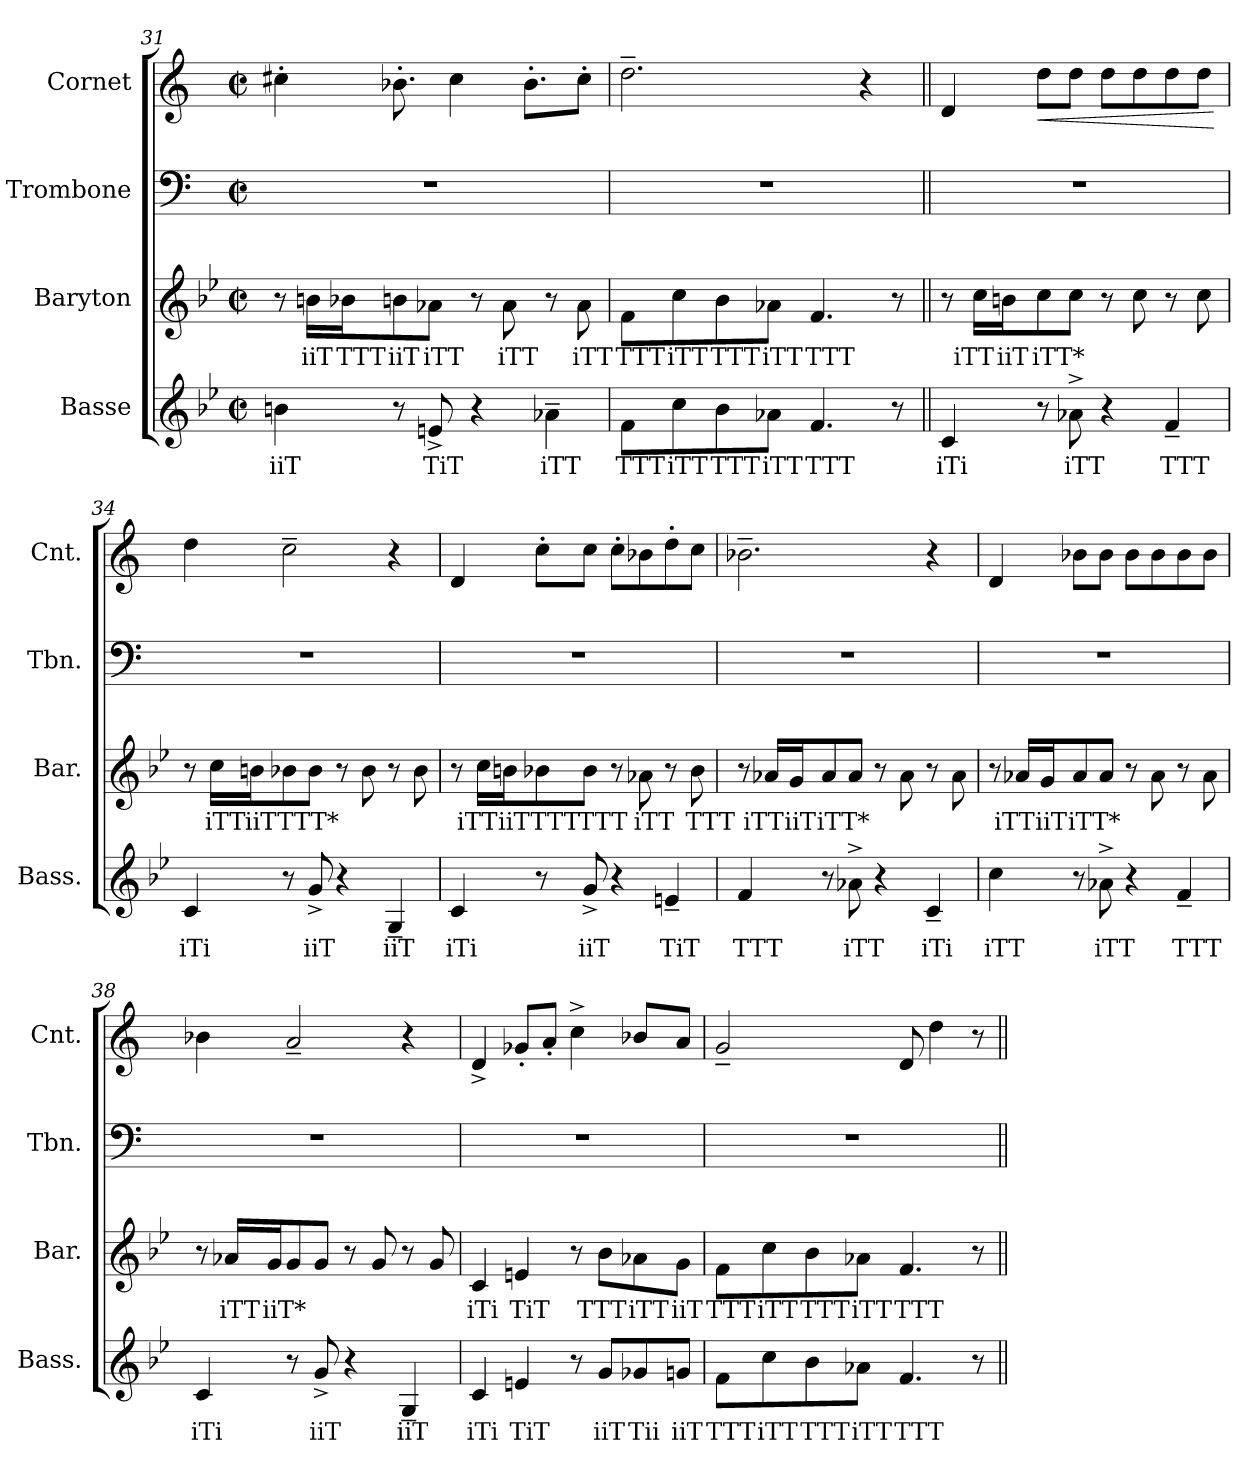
**kern	**text	**kern	**text	**kern	**kern	**dynam
*part4	*part4	*part3	*part3	*part2	*part1	*part1
*staff4	*staff4	*staff3	*staff3	*staff2	*staff1	*staff1
*I"Basse	*	*I"Baryton	*	*I"Trombone	*I"Cornet	*
*I'Bass.	*	*I'Bar.	*	*I'Tbn.	*I'Cnt.	*
*clefG2	*	*clefG2	*	*clefF4	*clefG2	*
*ITrd8c14	*	*ITrd8c14	*	*	*ITrd1c2	*
*k[b-e-]	*	*k[b-e-]	*	*k[]	*k[b-e-]	*
*M2/2	*	*M2/2	*	*M2/2	*M2/2	*
*met(c|)	*	*met(c|)	*	*met(c|)	*met(c|)	*
=31	=31	=31	=31	=31	=31	=31
!	!LO:LY:b	!	!	!	!	!
4Bn\	iiT	8r	.	1r	4bn'\	.
!	!	!	!LO:LY:b	!	!	!
.	.	16Bn\LL	iiT	.	.	.
!	!	!	!LO:LY:b	!	!	!
.	.	16B-X\J	TTT	.	.	.
!	!	!	!LO:LY:b	!	!	!
8r	.	8Bn\	iiT	.	8.a-X'\	.
!	!LO:LY:b	!	!LO:LY:b	!	!	!
8En^/	TiT	8A-X\J	iTT	.	.	.
.	.	.	.	.	4b\	.
4r	.	8r	.	.	.	.
!	!	!	!LO:LY:b	!	!	!
.	.	8A-\	iTT	.	.	.
.	.	.	.	.	8.a-'\L	.
!	!LO:LY:b	!	!	!	!	!
4A-X~\	iTT	8r	.	.	.	.
!	!	!	!LO:LY:b	!	!	!
.	.	8A-\	iTT	.	8b'\J	.
=32	=32	=32	=32	=32	=32	=32
!	!LO:LY:b	!	!LO:LY:b	!	!	!
8F\L	TTT	8F\L	TTT	1r	2.cc~\	.
!	!LO:LY:b	!	!LO:LY:b	!	!	!
8c\	iTT	8c\	iTT	.	.	.
!	!LO:LY:b	!	!LO:LY:b	!	!	!
8B-\	TTT	8B-\	TTT	.	.	.
!	!LO:LY:b	!	!LO:LY:b	!	!	!
8A-X\J	iTT	8A-X\J	iTT	.	.	.
!	!LO:LY:b	!	!LO:LY:b	!	!	!
4.F/	TTT	4.F/	TTT	.	.	.
.	.	.	.	.	4r	.
8r	.	8r	.	.	.	.
!!LO:LB:g=z
=33||	=33||	=33||	=33||	=33||	=33||	=33||
!	!LO:LY:b	!	!	!	!	!
4C/	iTi	8r	.	1r	4c/	.
!	!	!	!LO:LY:b	!	!	!
.	.	16c\LL	iTT	.	.	.
!	!	!	!LO:LY:b	!	!	!
.	.	16Bn\J	iiT	.	.	.
!	!	!	!LO:LY:b	!	!	!LO:HP:b
8r	.	8c\	iTT*	.	8cc\L	<
!	!LO:LY:b	!	!	!	!	!
8A-X^\	iTT	8c\J	.	.	8cc\J	.
4r	.	8r	.	.	8cc\L	.
.	.	8c\	.	.	8cc\	.
!	!LO:LY:b	!	!	!	!	!
4F~/	TTT	8r	.	.	8cc\	.
.	.	8c\	.	.	8cc\J	.
.	.	.	.	.	.	[
=34	=34	=34	=34	=34	=34	=34
!	!LO:LY:b	!	!	!	!	!
4C/	iTi	8r	.	1r	4cc\	.
!	!	!	!LO:LY:b	!	!	!
.	.	16c\LL	iTT	.	.	.
!	!	!	!LO:LY:b	!	!	!
.	.	16Bn\J	iiT	.	.	.
!	!	!	!LO:LY:b	!	!	!
8r	.	8B-X\	TTT*	.	2b-~\	.
!	!LO:LY:b	!	!	!	!	!
8G^/	iiT	8B-\J	.	.	.	.
4r	.	8r	.	.	.	.
.	.	8B-\	.	.	.	.
!	!LO:LY:b	!	!	!	!	!
4GG~/	iiT	8r	.	.	4r	.
.	.	8B-\	.	.	.	.
=35	=35	=35	=35	=35	=35	=35
!	!LO:LY:b	!	!	!	!	!
4C/	iTi	8r	.	1r	4c/	.
!	!	!	!LO:LY:b	!	!	!
.	.	16c\LL	iTT	.	.	.
!	!	!	!LO:LY:b	!	!	!
.	.	16Bn\J	iiT	.	.	.
!	!	!	!LO:LY:b	!	!	!
8r	.	8B-X\	TTT	.	8b-'\L	.
!	!LO:LY:b	!	!LO:LY:b	!	!	!
8G^/	iiT	8B-\J	TTT	.	8b-\J	.
4r	.	8r	.	.	8b-'\L	.
!	!	!	!LO:LY:b	!	!	!
.	.	8A-X\	iTT	.	8a-X\	.
!	!LO:LY:b	!	!	!	!	!
4En~/	TiT	8r	.	.	8cc'\	.
!	!	!	!LO:LY:b	!	!	!
.	.	8B-\	TTT	.	8b-\J	.
!!LO:PB:g=z
=36	=36	=36	=36	=36	=36	=36
!	!LO:LY:b	!	!	!	!	!
4F/	TTT	8r	.	1r	2.a-X~\	.
!	!	!	!LO:LY:b	!	!	!
.	.	16A-X/LL	iTT	.	.	.
!	!	!	!LO:LY:b	!	!	!
.	.	16G/J	iiT	.	.	.
!	!	!	!LO:LY:b	!	!	!
8r	.	8A-/	iTT*	.	.	.
!	!LO:LY:b	!	!	!	!	!
8A-X^\	iTT	8A-/J	.	.	.	.
4r	.	8r	.	.	.	.
.	.	8A-\	.	.	.	.
!	!LO:LY:b	!	!	!	!	!
4C~/	iTi	8r	.	.	4r	.
.	.	8A-\	.	.	.	.
=37	=37	=37	=37	=37	=37	=37
!	!LO:LY:b	!	!	!	!	!
4c\	iTT	8r	.	1r	4c/	.
!	!	!	!LO:LY:b	!	!	!
.	.	16A-X/LL	iTT	.	.	.
!	!	!	!LO:LY:b	!	!	!
.	.	16G/J	iiT	.	.	.
!	!	!	!LO:LY:b	!	!	!
8r	.	8A-/	iTT*	.	8a-X\L	.
!	!LO:LY:b	!	!	!	!	!
8A-X^\	iTT	8A-/J	.	.	8a-\J	.
4r	.	8r	.	.	8a-\L	.
.	.	8A-\	.	.	8a-\	.
!	!LO:LY:b	!	!	!	!	!
4F~/	TTT	8r	.	.	8a-\	.
.	.	8A-\	.	.	8a-\J	.
=38	=38	=38	=38	=38	=38	=38
!	!LO:LY:b	!	!	!	!	!
4C/	iTi	8r	.	1r	4a-X\	.
!	!	!	!LO:LY:b	!	!	!
.	.	16A-X/LL	iTT	.	.	.
!	!	!	!LO:LY:b	!	!	!
.	.	16G/J	iiT*	.	.	.
8r	.	8G/	.	.	2g~/	.
!	!LO:LY:b	!	!	!	!	!
8G^/	iiT	8G/J	.	.	.	.
4r	.	8r	.	.	.	.
.	.	8G/	.	.	.	.
!	!LO:LY:b	!	!	!	!	!
4GG~/	iiT	8r	.	.	4r	.
.	.	8G/	.	.	.	.
!!LO:LB:g=z
=39	=39	=39	=39	=39	=39	=39
!	!LO:LY:b	!	!LO:LY:b	!	!	!
4C/	iTi	4C/	iTi	1r	4c^/	.
!	!LO:LY:b	!	!LO:LY:b	!	!	!
4En/	TiT	4En/	TiT	.	8f-X'/L	.
.	.	.	.	.	8g'/J	.
8r	.	8r	.	.	4b-^\	.
!	!LO:LY:b	!	!LO:LY:b	!	!	!
8G/L	iiT	8B-\L	TTT	.	.	.
!	!LO:LY:b	!	!LO:LY:b	!	!	!
8G-X/	Tii	8A-X\	iTT	.	8a-X/L	.
!	!LO:LY:b	!	!LO:LY:b	!	!	!
8Gn/J	iiT	8G\J	iiT	.	8g/J	.
=40	=40	=40	=40	=40	=40	=40
!	!LO:LY:b	!	!LO:LY:b	!	!	!
8F\L	TTT	8F\L	TTT	1r	2f~/	.
!	!LO:LY:b	!	!LO:LY:b	!	!	!
8c\	iTT	8c\	iTT	.	.	.
!	!LO:LY:b	!	!LO:LY:b	!	!	!
8B-\	TTT	8B-\	TTT	.	.	.
!	!LO:LY:b	!	!LO:LY:b	!	!	!
8A-X\J	iTT	8A-X\J	iTT	.	.	.
!	!LO:LY:b	!	!LO:LY:b	!	!	!
4.F/	TTT	4.F/	TTT	.	8c!/	.
.	.	.	.	.	4cc!\	.
8r	.	8r	.	.	8r	.
=||	=||	=||	=||	=||	=||	=||
*-	*-	*-	*-	*-	*-	*-
